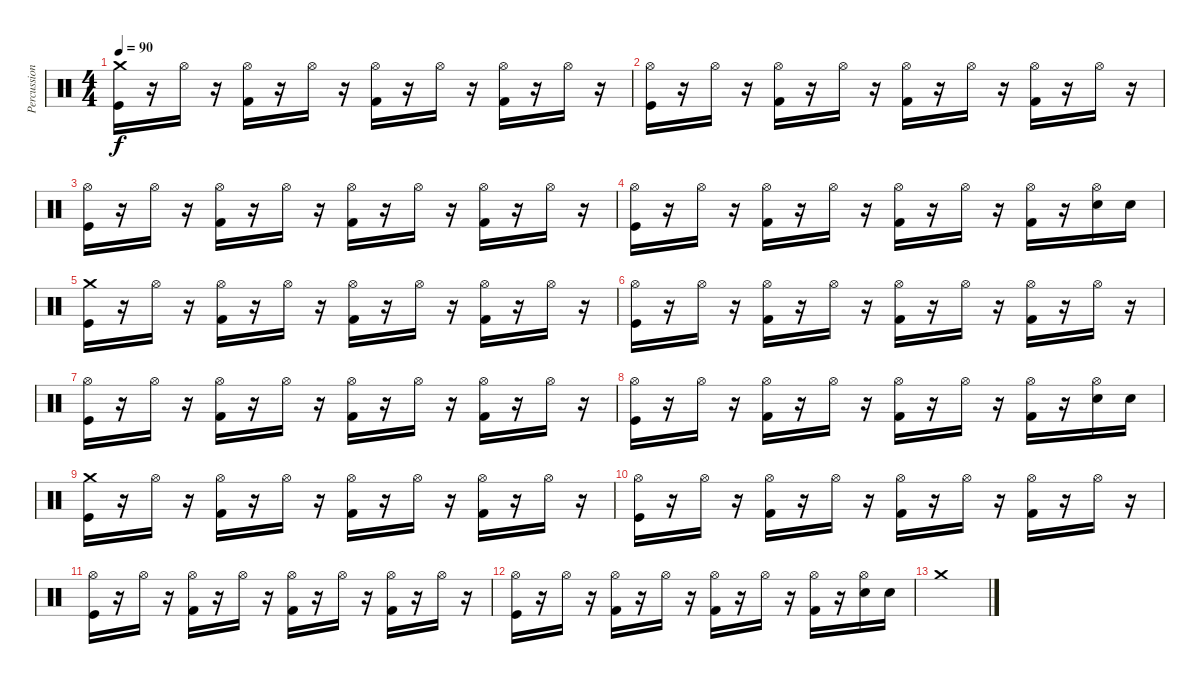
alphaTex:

\track ("Percussions" "Percussion") {instrument percussion}
\staff {score}
\articulation defaults
\ts (4 4)
\tempo 90
\clef neutral
\ks c
("Crash medium (hit)" "Kick (hit)").16{dy f} r.16 "Hi-Hat (open)".16 r.16 ("Hi-Hat (open)" "Kick (hit) 2").16 r.16 "Hi-Hat (open)".16 r.16 ("Kick (hit) 2" "Hi-Hat (open)").16 r.16 "Hi-Hat (open)".16 r.16 ("Kick (hit) 2" "Hi-Hat (open)").16 r.16 "Hi-Hat (open)".16 r.16 |
("Hi-Hat (open)" "Kick (hit)").16 r.16 "Hi-Hat (open)".16 r.16 ("Hi-Hat (open)" "Kick (hit) 2").16 r.16 "Hi-Hat (open)".16 r.16 ("Kick (hit) 2" "Hi-Hat (open)").16 r.16 "Hi-Hat (open)".16 r.16 ("Kick (hit) 2" "Hi-Hat (open)").16 r.16 "Hi-Hat (open)".16 r.16 |
("Hi-Hat (open)" "Kick (hit)").16 r.16 "Hi-Hat (open)".16 r.16 ("Hi-Hat (open)" "Kick (hit) 2").16 r.16 "Hi-Hat (open)".16 r.16 ("Kick (hit) 2" "Hi-Hat (open)").16 r.16 "Hi-Hat (open)".16 r.16 ("Kick (hit) 2" "Hi-Hat (open)").16 r.16 "Hi-Hat (open)".16 r.16 |
("Hi-Hat (open)" "Kick (hit)").16 r.16 "Hi-Hat (open)".16 r.16 ("Hi-Hat (open)" "Kick (hit) 2").16 r.16 "Hi-Hat (open)".16 r.16 ("Kick (hit) 2" "Hi-Hat (open)").16 r.16 "Hi-Hat (open)".16 r.16 ("Kick (hit) 2" "Hi-Hat (open)").16 r.16 ("Hi-Hat (open)" "Snare (hit) 2").16 "Snare (hit) 2".16 |
("Crash medium (hit)" "Kick (hit)").16 r.16 "Hi-Hat (open)".16 r.16 ("Hi-Hat (open)" "Kick (hit) 2").16 r.16 "Hi-Hat (open)".16 r.16 ("Kick (hit) 2" "Hi-Hat (open)").16 r.16 "Hi-Hat (open)".16 r.16 ("Kick (hit) 2" "Hi-Hat (open)").16 r.16 "Hi-Hat (open)".16 r.16 |
("Hi-Hat (open)" "Kick (hit)").16 r.16 "Hi-Hat (open)".16 r.16 ("Hi-Hat (open)" "Kick (hit) 2").16 r.16 "Hi-Hat (open)".16 r.16 ("Kick (hit) 2" "Hi-Hat (open)").16 r.16 "Hi-Hat (open)".16 r.16 ("Kick (hit) 2" "Hi-Hat (open)").16 r.16 "Hi-Hat (open)".16 r.16 |
("Hi-Hat (open)" "Kick (hit)").16 r.16 "Hi-Hat (open)".16 r.16 ("Hi-Hat (open)" "Kick (hit) 2").16 r.16 "Hi-Hat (open)".16 r.16 ("Kick (hit) 2" "Hi-Hat (open)").16 r.16 "Hi-Hat (open)".16 r.16 ("Kick (hit) 2" "Hi-Hat (open)").16 r.16 "Hi-Hat (open)".16 r.16 |
("Hi-Hat (open)" "Kick (hit)").16 r.16 "Hi-Hat (open)".16 r.16 ("Hi-Hat (open)" "Kick (hit) 2").16 r.16 "Hi-Hat (open)".16 r.16 ("Kick (hit) 2" "Hi-Hat (open)").16 r.16 "Hi-Hat (open)".16 r.16 ("Kick (hit) 2" "Hi-Hat (open)").16 r.16 ("Hi-Hat (open)" "Snare (hit) 2").16 "Snare (hit) 2".16 |
("Crash medium (hit)" "Kick (hit)").16 r.16 "Hi-Hat (open)".16 r.16 ("Hi-Hat (open)" "Kick (hit) 2").16 r.16 "Hi-Hat (open)".16 r.16 ("Kick (hit) 2" "Hi-Hat (open)").16 r.16 "Hi-Hat (open)".16 r.16 ("Kick (hit) 2" "Hi-Hat (open)").16 r.16 "Hi-Hat (open)".16 r.16 |
("Hi-Hat (open)" "Kick (hit)").16 r.16 "Hi-Hat (open)".16 r.16 ("Hi-Hat (open)" "Kick (hit) 2").16 r.16 "Hi-Hat (open)".16 r.16 ("Kick (hit) 2" "Hi-Hat (open)").16 r.16 "Hi-Hat (open)".16 r.16 ("Kick (hit) 2" "Hi-Hat (open)").16 r.16 "Hi-Hat (open)".16 r.16 |
("Hi-Hat (open)" "Kick (hit)").16 r.16 "Hi-Hat (open)".16 r.16 ("Hi-Hat (open)" "Kick (hit) 2").16 r.16 "Hi-Hat (open)".16 r.16 ("Kick (hit) 2" "Hi-Hat (open)").16 r.16 "Hi-Hat (open)".16 r.16 ("Kick (hit) 2" "Hi-Hat (open)").16 r.16 "Hi-Hat (open)".16 r.16 |
("Hi-Hat (open)" "Kick (hit)").16 r.16 "Hi-Hat (open)".16 r.16 ("Hi-Hat (open)" "Kick (hit) 2").16 r.16 "Hi-Hat (open)".16 r.16 ("Kick (hit) 2" "Hi-Hat (open)").16 r.16 "Hi-Hat (open)".16 r.16 ("Kick (hit) 2" "Hi-Hat (open)").16 r.16 ("Hi-Hat (open)" "Snare (hit) 2").16 "Snare (hit) 2".16 |
"Crash medium (hit)".1
